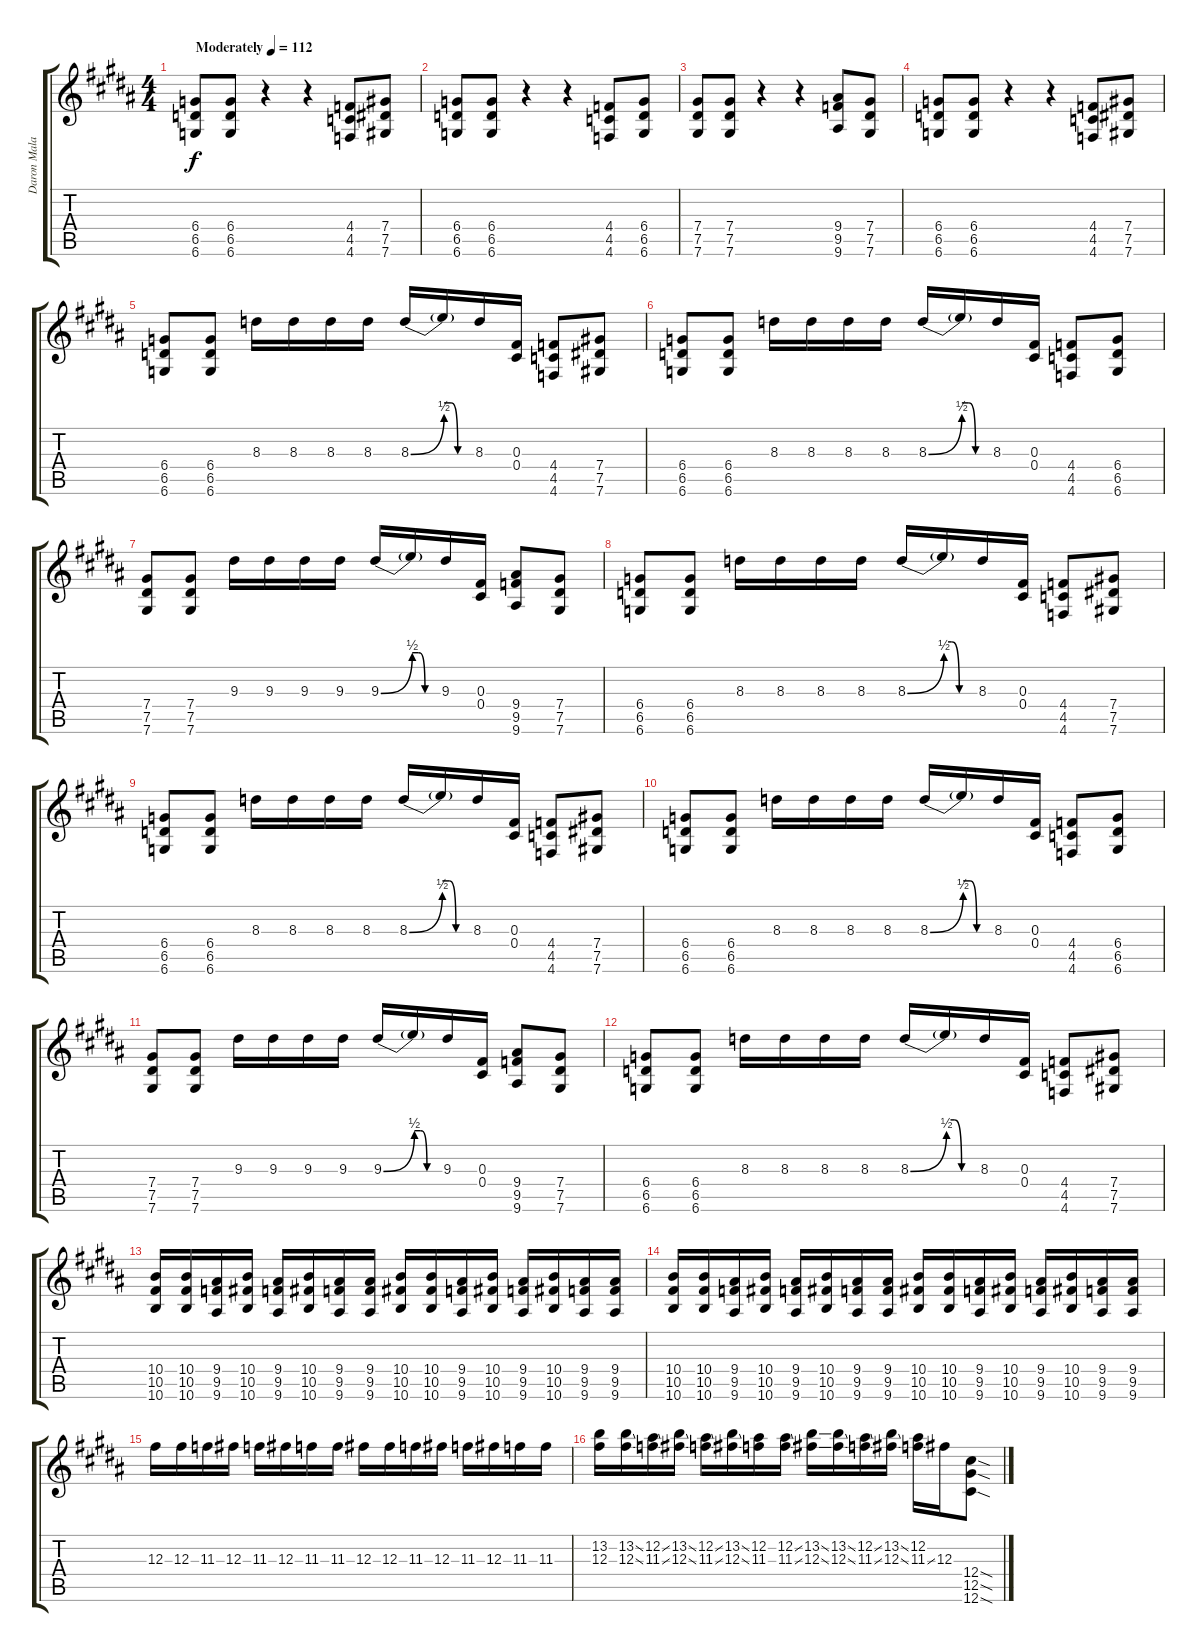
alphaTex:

\track ("Daron Malakain II" "Daron Mala") {instrument distortionguitar}
\staff {score tabs}
\tuning (Eb4 Bb3 Gb3 Db3 Ab2 Db2) {hide}
\ts (4 4)
\tempo (112 "Moderately")
\clef g2
\ks b
(6.4 6.5 6.6).8{dy f instrument distortionguitar} (6.4 6.5 6.6).8 r.4 r.4 (4.4 4.5 4.6).8 (7.4 7.5 7.6).8 |
(6.4 6.5 6.6).8 (6.4 6.5 6.6).8 r.4 r.4 (4.4 4.5 4.6).8 (6.4 6.5 6.6).8 |
(7.4 7.5 7.6).8 (7.4 7.5 7.6).8 r.4 r.4 (9.4 9.5 9.6).8 (7.4 7.5 7.6).8 |
(6.4 6.5 6.6).8 (6.4 6.5 6.6).8 r.4 r.4 (4.4 4.5 4.6).8 (7.4 7.5 7.6).8 |
(6.4 6.5 6.6).8 (6.4 6.5 6.6).8 8.3.16 8.3.16 8.3.16 8.3.16 8.3{be (bend 0 0 60 2)}.16 8.3{be (custom 0 4 15 4 30 0 60 0) t}.16 8.3.16 (0.3 0.4).16 (4.4 4.5 4.6).8 (7.4 7.5 7.6).8 |
(6.4 6.5 6.6).8 (6.4 6.5 6.6).8 8.3.16 8.3.16 8.3.16 8.3.16 8.3{be (bend 0 0 60 2)}.16 8.3{be (custom 0 4 15 4 30 0 60 0) t}.16 8.3.16 (0.3 0.4).16 (4.4 4.5 4.6).8 (6.4 6.5 6.6).8 |
(7.4 7.5 7.6).8 (7.4 7.5 7.6).8 9.3.16 9.3.16 9.3.16 9.3.16 9.3{be (bend 0 0 60 2)}.16 9.3{be (custom 0 2 15 2 30 0 60 0) t}.16 9.3.16 (0.3 0.4).16 (9.4 9.5 9.6).8 (7.4 7.5 7.6).8 |
(6.4 6.5 6.6).8 (6.4 6.5 6.6).8 8.3.16 8.3.16 8.3.16 8.3.16 8.3{be (bend 0 0 60 2)}.16 8.3{be (custom 0 4 15 4 30 0 60 0) t}.16 8.3.16 (0.3 0.4).16 (4.4 4.5 4.6).8 (7.4 7.5 7.6).8 |
(6.4 6.5 6.6).8 (6.4 6.5 6.6).8 8.3.16 8.3.16 8.3.16 8.3.16 8.3{be (bend 0 0 60 2)}.16 8.3{be (custom 0 4 15 4 30 0 60 0) t}.16 8.3.16 (0.3 0.4).16 (4.4 4.5 4.6).8 (7.4 7.5 7.6).8 |
(6.4 6.5 6.6).8 (6.4 6.5 6.6).8 8.3.16 8.3.16 8.3.16 8.3.16 8.3{be (bend 0 0 60 2)}.16 8.3{be (custom 0 4 15 4 30 0 60 0) t}.16 8.3.16 (0.3 0.4).16 (4.4 4.5 4.6).8 (6.4 6.5 6.6).8 |
(7.4 7.5 7.6).8 (7.4 7.5 7.6).8 9.3.16 9.3.16 9.3.16 9.3.16 9.3{be (bend 0 0 60 2)}.16 9.3{be (custom 0 2 15 2 30 0 60 0) t}.16 9.3.16 (0.3 0.4).16 (9.4 9.5 9.6).8 (7.4 7.5 7.6).8 |
(6.4 6.5 6.6).8 (6.4 6.5 6.6).8 8.3.16 8.3.16 8.3.16 8.3.16 8.3{be (bend 0 0 60 2)}.16 8.3{be (custom 0 4 15 4 30 0 60 0) t}.16 8.3.16 (0.3 0.4).16 (4.4 4.5 4.6).8 (7.4 7.5 7.6).8 |
(10.4 10.5 10.6).16 (10.4 10.5 10.6).16 (9.4 9.5 9.6).16 (10.4 10.5 10.6).16 (9.4 9.5 9.6).16 (10.4 10.5 10.6).16 (9.4 9.5 9.6).16 (9.4 9.5 9.6).16 (10.4 10.5 10.6).16 (10.4 10.5 10.6).16 (9.4 9.5 9.6).16 (10.4 10.5 10.6).16 (9.4 9.5 9.6).16 (10.4 10.5 10.6).16 (9.4 9.5 9.6).16 (9.4 9.5 9.6).16 |
(10.4 10.5 10.6).16 (10.4 10.5 10.6).16 (9.4 9.5 9.6).16 (10.4 10.5 10.6).16 (9.4 9.5 9.6).16 (10.4 10.5 10.6).16 (9.4 9.5 9.6).16 (9.4 9.5 9.6).16 (10.4 10.5 10.6).16 (10.4 10.5 10.6).16 (9.4 9.5 9.6).16 (10.4 10.5 10.6).16 (9.4 9.5 9.6).16 (10.4 10.5 10.6).16 (9.4 9.5 9.6).16 (9.4 9.5 9.6).16 |
12.3.16 12.3.16 11.3.16 12.3.16 11.3.16 12.3.16 11.3.16 11.3.16 12.3.16 12.3.16 11.3.16 12.3.16 11.3.16 12.3.16 11.3.16 11.3.16 |
(13.2 12.3).16 (13.2{ss} 12.3{ss}).16 (12.2{ss} 11.3{ss}).16 (13.2{ss} 12.3{ss}).16 (12.2{ss} 11.3{ss}).16 (13.2{ss} 12.3{ss}).16 (12.2 11.3).16 (12.2{ss} 11.3{ss}).16 (13.2{ss} 12.3{ss}).16 (13.2{ss} 12.3{ss}).16 (12.2{ss} 11.3{ss}).16 (13.2{ss} 12.3{ss}).16 (12.2 11.3{ss}).16 12.3.16 (12.4{sod} 12.5{sod} 12.6{sod}).8
